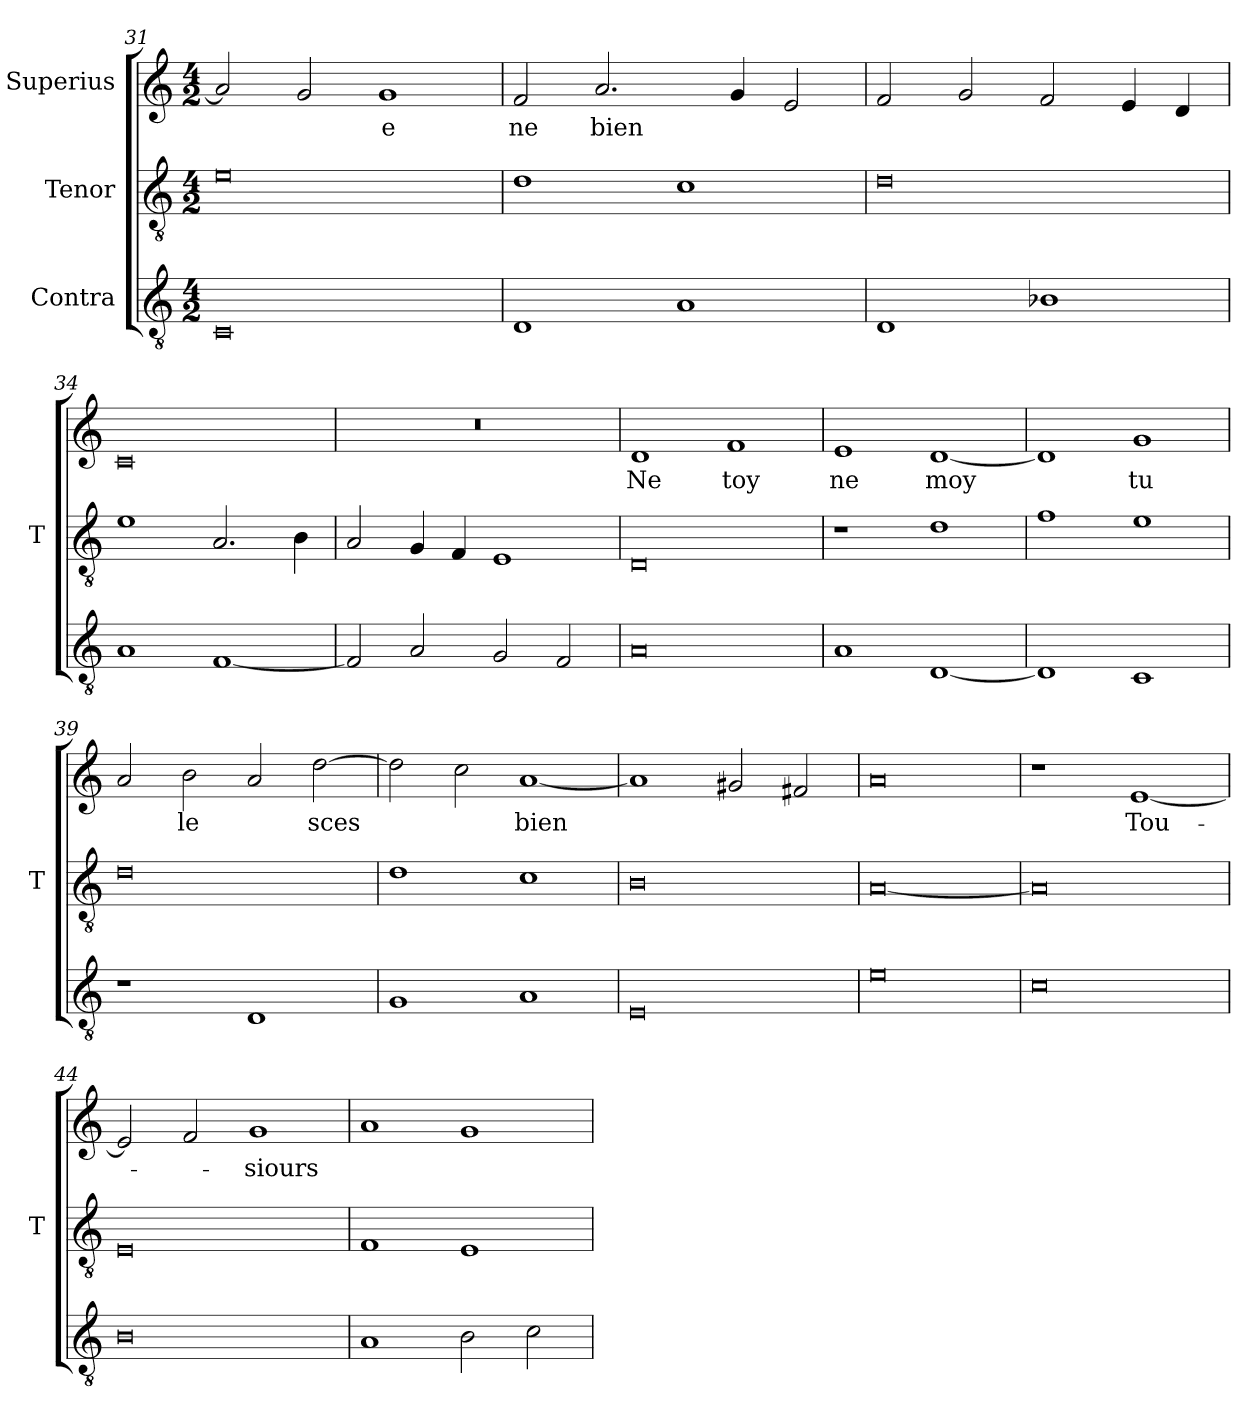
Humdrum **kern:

**kern	**kern	**kern	**text
*part3	*part2	*part1	*part1
*staff3	*staff2	*staff1	*staff1
*I"Contra	*I"Tenor	*I"Superius	*
*	*I'T	*	*
*clefGv2	*clefGv2	*clefG2	*
*M4/2	*M4/2	*M4/2	*
=31	=31	=31	=31
0C	0e	2a]	.
.	.	2g	.
.	.	1g	-e
=32	=32	=32	=32
1D	1d	2f	-ne
.	.	2.a	-bien
1A	1c	.	.
.	.	4g	.
.	.	2e	.
=33	=33	=33	=33
1D	0d	2f	.
.	.	2g	.
1B-X	.	2f	.
.	.	4e	.
.	.	4d	.
=34	=34	=34	=34
1A	1e	0c	.
[1F	2.A	.	.
.	4B	.	.
=35	=35	=35	=35
2F]	2A	0r	.
2A	4G	.	.
.	4F	.	.
2G	1E	.	.
2F	.	.	.
=36	=36	=36	=36
0A	0D	1d	-Ne
.	.	1f	-toy
=37	=37	=37	=37
1A	1r	1e	-ne
[1D	1d	[1d	-moy
=38	=38	=38	=38
1D]	1f	1d]	.
1C	1e	1g	-tu
=39	=39	=39	=39
1r	0d	2a	.
.	.	2b	-le
1D	.	2a	.
.	.	[2dd	-sces
=40	=40	=40	=40
1G	1d	2dd]	.
.	.	2cc	.
1A	1c	[1a	-bien
=41	=41	=41	=41
0E	0B	1a]	.
.	.	2g#X	.
.	.	2f#X	.
=42	=42	=42	=42
0e	[0A	0a	.
=43	=43	=43	=43
0c	0A]	1r	.
.	.	[1e	Tou-
=44	=44	=44	=44
0B	0E	2e]	.
.	.	2f	.
.	.	1g	-siours
=45	=45	=45	=45
1A	1F	1a	.
2B	1E	1g	.
2c	.	.	.
=	=	=	=
*-	*-	*-	*-
